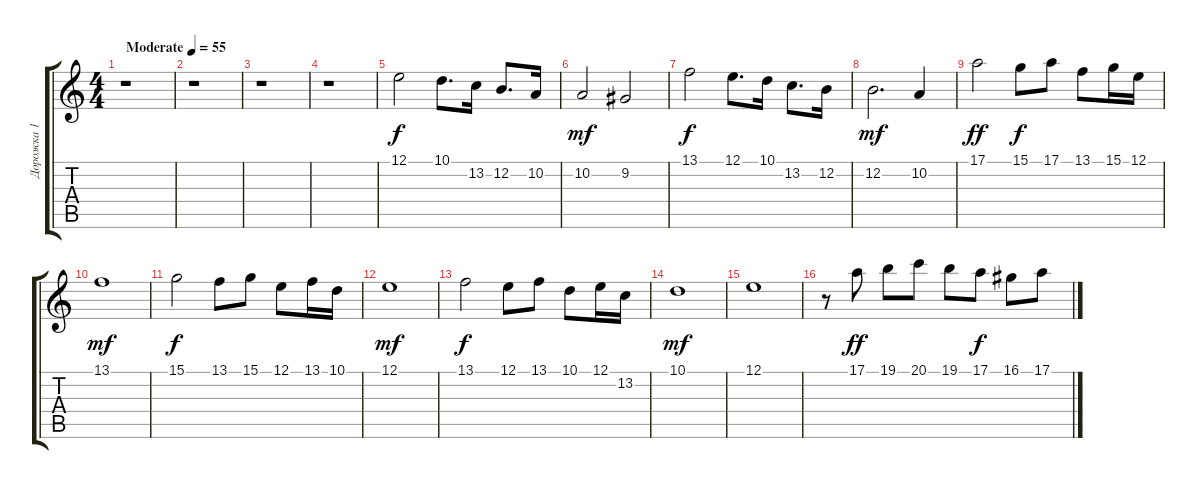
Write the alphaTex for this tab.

\track ("Дорожка 1" "Дорожка 1") {instrument stringensemble1}
\staff {score tabs}
\tuning (E4 B3 G3 D3 A2 E2) {hide}
\ts (4 4)
\tempo (55 "Moderate")
\clef g2
\ks aminor
r.1{dy f instrument stringensemble1} |
r.1 |
r.1 |
r.1 |
12.1.2 10.1.8{d} 13.2.16 12.2.8{d} 10.2.16 |
10.2.2{dy mf} 9.2.2 |
13.1.2{dy f} 12.1.8{d} 10.1.16 13.2.8{d} 12.2.16 |
12.2.2{d dy mf} 10.2.4 |
17.1.2{dy ff} 15.1.8{dy f} 17.1.8 13.1.8 15.1.16 12.1.16 |
13.1.1{dy mf} |
15.1.2{dy f} 13.1.8 15.1.8 12.1.8 13.1.16 10.1.16 |
12.1.1{dy mf} |
13.1.2{dy f} 12.1.8 13.1.8 10.1.8 12.1.16 13.2.16 |
10.1.1{dy mf} |
12.1.1 |
r.8 17.1.8{dy ff} 19.1.8 20.1.8 19.1.8 17.1.8{dy f} 16.1.8 17.1.8
